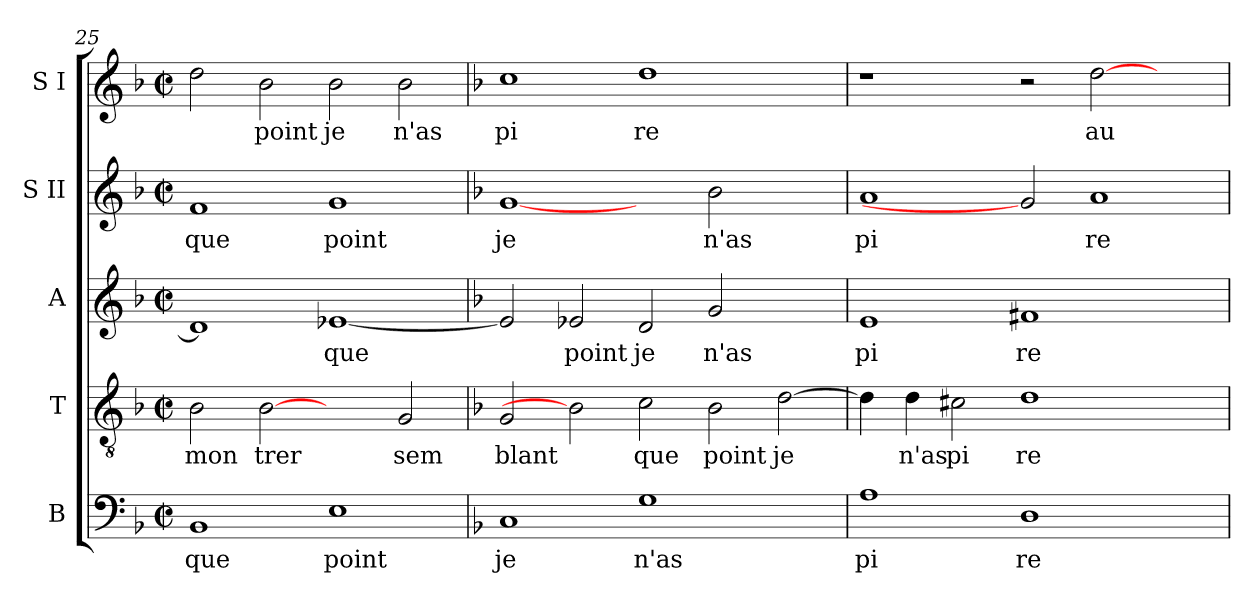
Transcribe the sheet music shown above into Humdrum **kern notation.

**kern	**text	**kern	**text	**kern	**text	**kern	**text	**kern	**text
*part5	*part5	*part4	*part4	*part3	*part3	*part2	*part2	*part1	*part1
*staff5	*staff5	*staff4	*staff4	*staff3	*staff3	*staff2	*staff2	*staff1	*staff1
*I"B	*	*I"T	*	*I"A	*	*I"S II	*	*I"S I	*
!!LO:LB:g=z
*clefF4	*	*clefGv2	*	*clefG2	*	*clefG2	*	*clefG2	*
*k[b-]	*	*k[b-]	*	*k[b-]	*	*k[b-]	*	*k[b-]	*
*F:	*	*F:	*	*F:	*	*F:	*	*F:	*
*M2/2	*	*M2/2	*	*M2/2	*	*M2/2	*	*M2/2	*
*met(c|)	*	*met(c|)	*	*met(c|)	*	*met(c|)	*	*met(c|)	*
=25	=25	=25	=25	=25	=25	=25	=25	=25	=25
!	!LO:LY:b:cj	!	!LO:LY:b:cj	!	!	!	!LO:LY:b:cj	!	!
1BB-	que	2B-\	mon	1d]	.	1f	que	2dd\	.
!	!	!	!LO:LY:b:cj	!	!	!	!	!	!LO:LY:b:cj
.	.	[2B-	trer	.	.	.	.	2b-\	point
!	!LO:LY:b:cj	!	!	!	!LO:LY:b	!	!LO:LY:b:cj	!	!LO:LY:b:cj
1E	point	2ryy	.	[<1e-X	que	1g	point	2b-\	je
!	!	!	!LO:LY:b:cj	!	!	!	!	!	!LO:LY:b:cj
.	.	2G/	sem	.	.	.	.	2b-\	n'as
=26	=26	=26	=26	=26	=26	=26	=26	=26	=26
*k[b-]	*	*	*	*	*	*	*	*	*
*F:	*	*	*	*	*	*	*	*	*
!	!LO:LY:b:cj	!	!LO:LY:b:cj	!	!	!	!LO:LY:b:cj	!	!LO:LY:b:cj
1C	je	2G/	blant	2e-/]	.	[1g	je	1cc	pi
!	!	!	!	!	!LO:LY:b:cj	!	!	!	!
.	.	2B-]	.	2e-X/	point	.	.	.	.
!	!LO:LY:b:cj	!	!LO:LY:b:cj	!	!LO:LY:b:cj	!	!	!	!LO:LY:b:cj
1G	n'as	2c\	que	2d/	je	2ryy	.	1dd	re
!	!	!	!LO:LY:b:cj	!	!LO:LY:b:cj	!	!LO:LY:b:cj	!	!
.	.	2B-\	point	2g/	n'as	2b-\	n'as	.	.
!	!	!	!LO:LY:b:cj	!	!	!	!	!	!
2ryy	.	[>2d\	je	2ryy	.	2ryy	.	2ryy	.
=27	=27	=27	=27	=27	=27	=27	=27	=27	=27
!	!LO:LY:b:cj	!	!	!	!LO:LY:b:cj	!	!LO:LY:b:cj	!	!
1A	pi	4d\]	.	1e	pi	1a	pi	1r	.
!	!	!	!LO:LY:b:cj	!	!	!	!	!	!
.	.	4d\	n'as	.	.	.	.	.	.
!	!	!	!LO:LY:b:cj	!	!	!	!	!	!
.	.	2c#X\	pi	.	.	.	.	.	.
!	!LO:LY:b:cj	!	!LO:LY:b:cj	!	!LO:LY:b:cj	!	!	!	!
1D	re	1d	re	1f#X	re	2g]	.	2r	.
!	!	!	!	!	!	!	!LO:LY:b:cj	!	!LO:LY:b:cj
.	.	.	.	.	.	1a	re	[>2dd\	au
2ryy	.	2ryy	.	2ryy	.	.	.	2ryy	.
=	=	=	=	=	=	=	=	=	=
*-	*-	*-	*-	*-	*-	*-	*-	*-	*-
